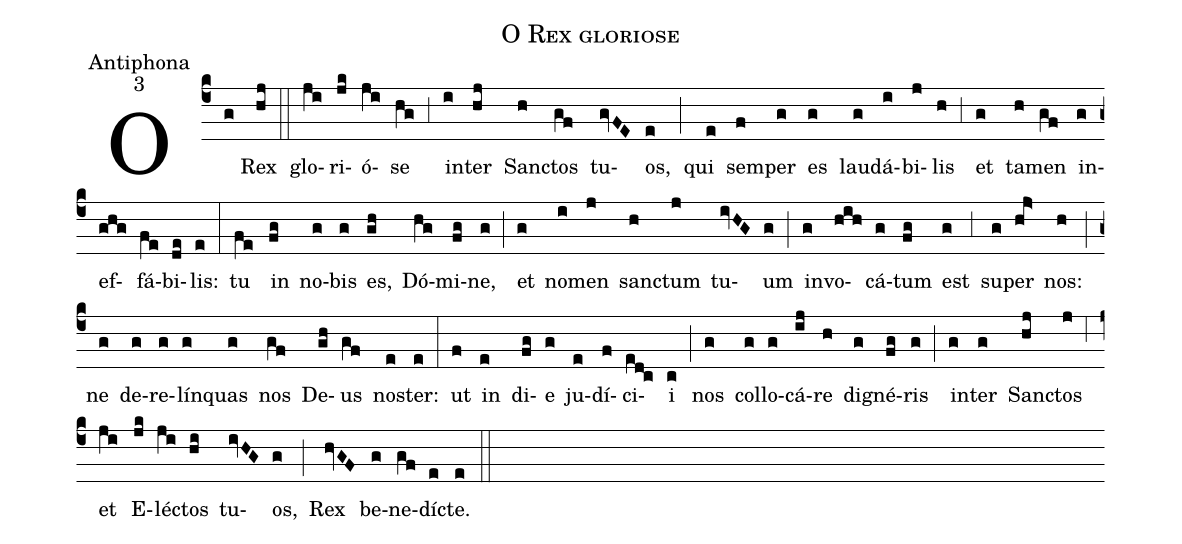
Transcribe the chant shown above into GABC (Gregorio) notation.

name:O Rex gloriose;
office-part:Antiphona;
mode:3;
%%
(c4) O(g) Rex(hj) (::) glo(ji)ri(jk)ó(ji)se(hg) (;3) in(i)ter(hj) San(h)ctos(gf) tu(gvFE)os,(e) (;) qui(e) sem(f)per(g) es(g) lau(g)dá(i)bi(j)lis(h) (;3) et(g) ta(h)men(gf) in(g)ef(ghg)fá(fe)bi(de)lis:(e) (:) tu(fe) in(fg) no(g)bis(g) es,(gh) Dó(hg)mi(fg)ne,(g) (;) et(g) no(i)men(j) san(h)ctum(j) tu(ivHG)um(g) (;) in(g)vo(hih)cá(g)tum(fg) est(g) (;3) su(g)per(hj>) nos:(h) (;) ne(g) de(g)re(g)lín(g)quas(g) nos(gf) De(gh)us(gf) no(e)ster:(e) (:) ut(f) in(e) di(fg)e(g) ju(e)dí(f)ci(ed!c)i(c) (;) nos(g) col(g)lo(g)cá(ij)re(h) di(g)gné(fg)ris(g) (;) in(g)ter(g) San(hj)ctos(j) (;6) et(ji) E(jk)lé(ji)ctos(hi) tu(ivHG)os,(g) (;) Rex(hvGF) be(g)ne(gf)dí(e)cte.(e) (::)
